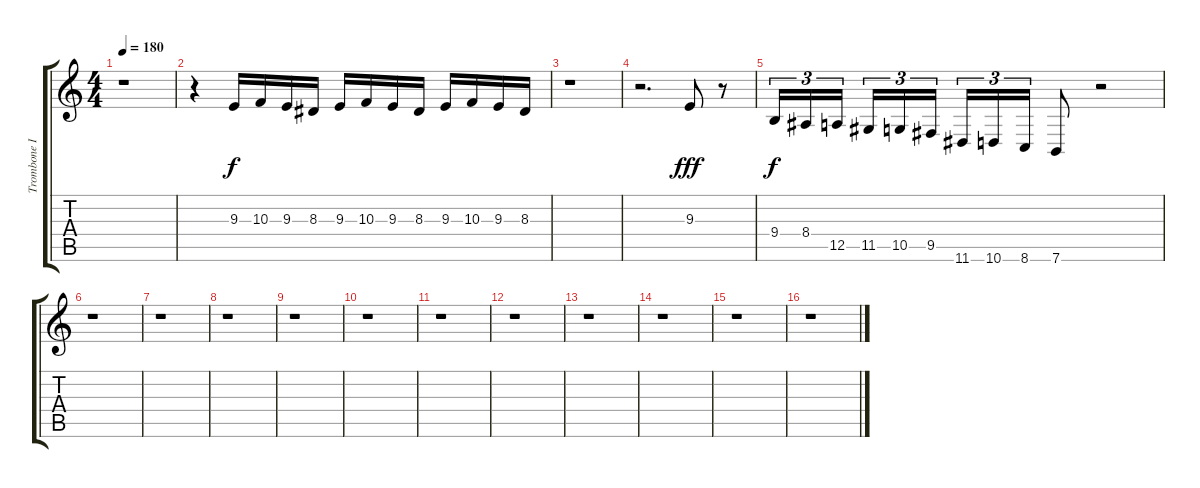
\track ("Trombone I" "Trombone I") {instrument trombone}
\staff {score tabs}
\tuning (E4 B3 G3 D3 A2 E2) {hide}
\ts (4 4)
\tempo 180
\clef g2
\ks c
r.1{dy mp} |
r.4 9.3.16{dy f} 10.3.16 9.3.16 8.3.16 9.3.16 10.3.16 9.3.16 8.3.16 9.3.16 10.3.16 9.3.16 8.3.16 |
r.1 |
r.2{d} 9.3.8{dy fff} r.8 |
9.4.16{tu (3 2) dy f} 8.4.16{tu (3 2)} 12.5.16{tu (3 2)} 11.5.16{tu (3 2)} 10.5.16{tu (3 2)} 9.5.16{tu (3 2)} 11.6.16{tu (3 2)} 10.6.16{tu (3 2)} 8.6.16{tu (3 2)} 7.6.8 r.2 |
r.1 |
r.1 |
r.1 |
r.1 |
r.1 |
r.1 |
r.1 |
r.1 |
r.1 |
r.1 |
r.1
